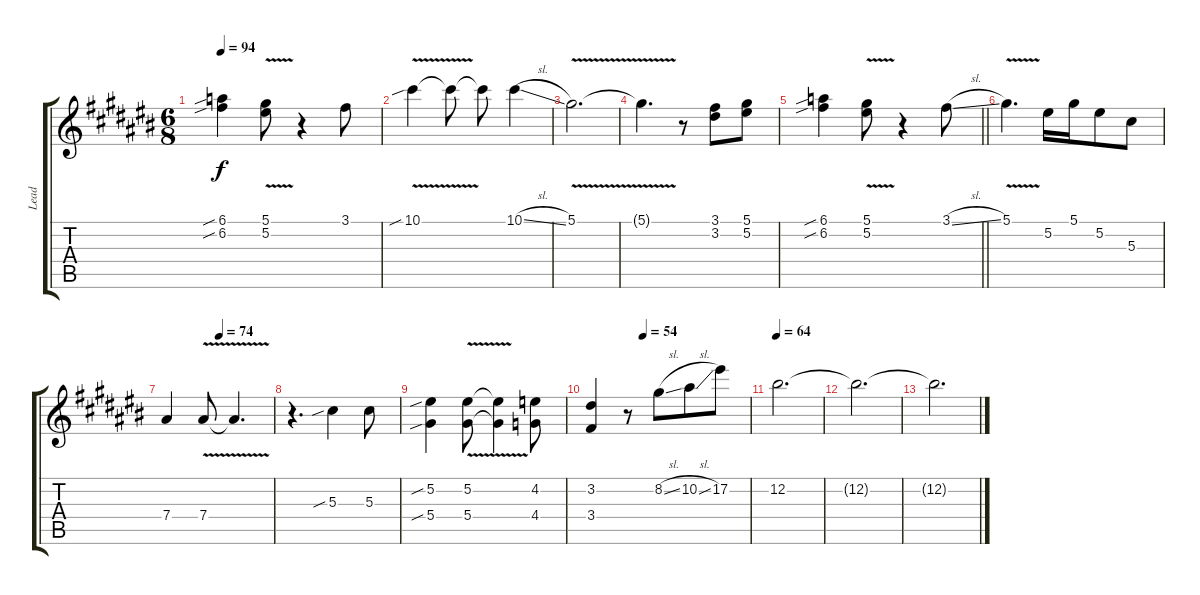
\track ("Lead" "Lead") {instrument electricguitarjazz}
\staff {score tabs}
\tuning (Eb4 C4 Ab3 Eb3 C3 Ab2) {hide}
\ts (6 8)
\tempo 94
\clef g2
\ks c#
(6.1{sib} 6.2{sib}).4{dy f} (5.1{v} 5.2{v}).8 r.4 3.1.8 |
10.1{v sib}.4 10.1{t}.8 10.1{t}.8 10.1{sl}.4 |
5.1{v}.2{d} |
5.1{t}.4{d} r.8 (3.1 3.2).8 (5.1 5.2).8 |
\barLineRight lightlight
(6.1{sib} 6.2{sib}).4 (5.1{v} 5.2{v}).8 r.4 3.1{sl}.8 |
5.1{v}.4{d} 5.2.16 5.1.16 5.2.8 5.3.8 |
\tempo (74 0.5)
7.4.4 7.4{v}.8 7.4{t}.4{d} |
r.4{d} 5.3{sib}.4 5.3.8 |
(5.2{sib} 5.4{sib}).4 (5.2{v} 5.4{v}).8 (5.2{t} 5.4{t}).4 (4.2 4.4).8 |
\tempo (54 0.3333333333333333)
(3.2 3.4).4 r.8 8.2{sl}.8 10.2{sl}.8 17.2.8 |
\tempo 64
12.2.2{d} |
12.2{t}.2{d} |
12.2{t}.2{d}
